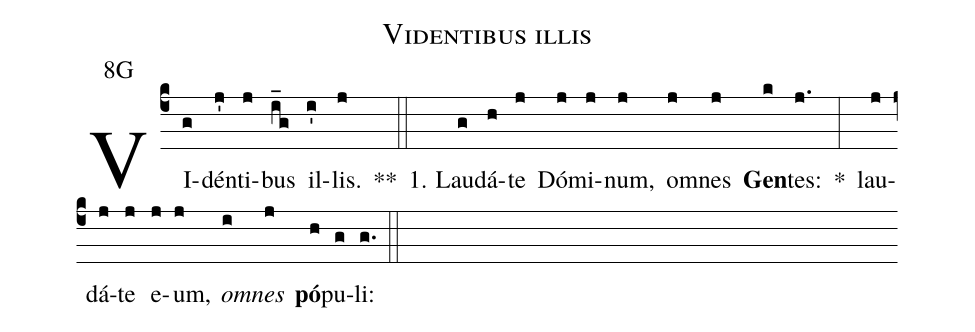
name:Videntibus illis;
office-part:Antiphona;
mode:8;
annotation:8G;
%%
(c4) VI(g)dén(j')ti(j)bus(i_g) il(i')lis.(j) **(::)
1. Lau(g)dá(h)te(j) Dó(j)mi(j)num,(j) om(j)nes(j) <b>Gen</b>(k)tes:(j.) *(:) lau(j)dá(j)te(j) e(j)um,(j) <i>om</i>(i)<i>nes</i>(j) <b>pó</b>(h)pu(g)li:(g.) (::)
